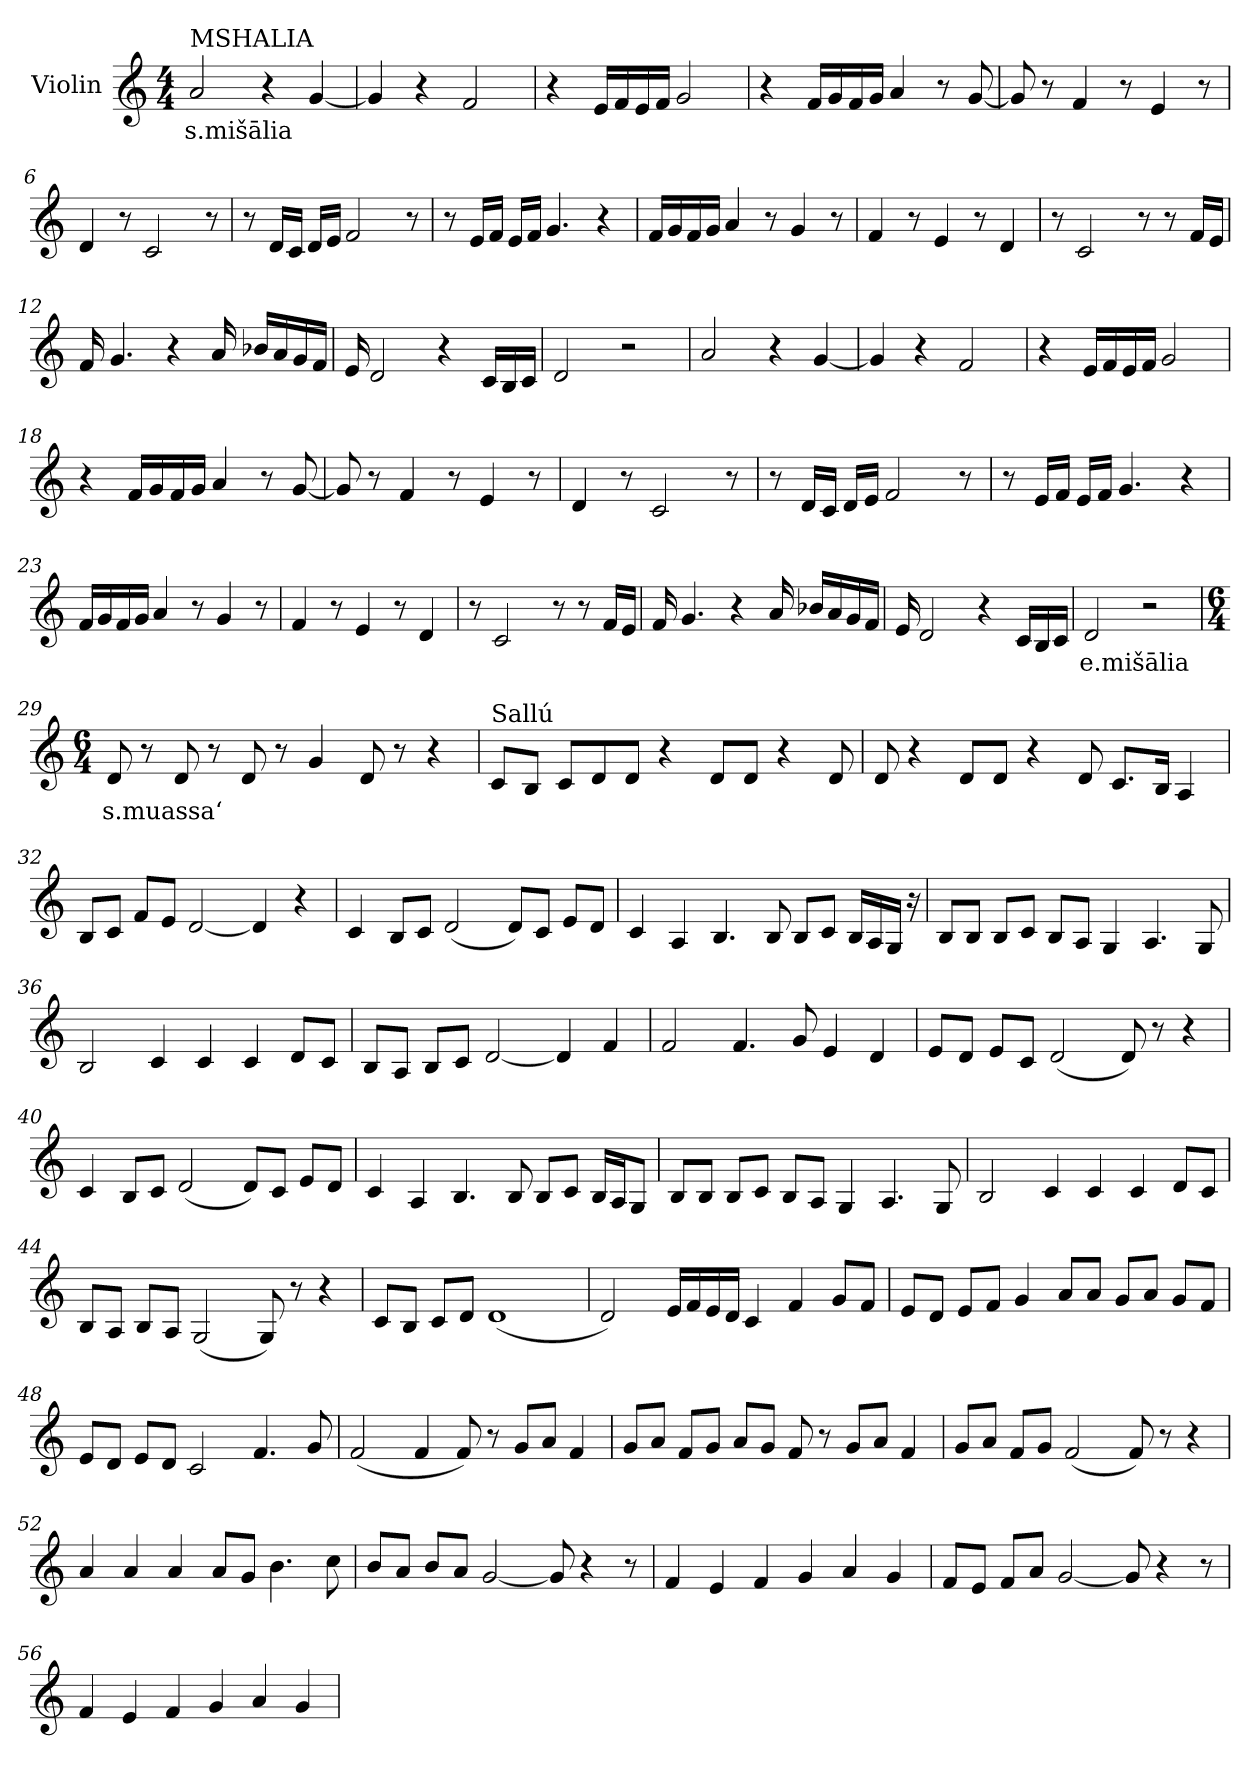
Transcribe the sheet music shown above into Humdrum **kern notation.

**kern	**text
*part1	*part1
*staff1	*staff1
*I"Violin	*
*clefG2	*
*k[]	*
*M4/4	*
*MM85	*
=1	=1
!LO:TX:a:t=MSHALIA	!
!	!LO:LY:b
2a/	s.mišālia
4r	.
[4g/	.
=2	=2
4g/]	.
4r	.
2f/	.
=3	=3
4r	.
16e/LL	.
16f/	.
16e/	.
16f/JJ	.
2g/	.
=4	=4
4r	.
16f/LL	.
16g/	.
16f/	.
16g/JJ	.
4a/	.
8r	.
[8g/	.
!!LO:LB:g=z
=5	=5
8g/]	.
8r	.
4f/	.
8r	.
4e/	.
8r	.
=6	=6
4d/	.
8r	.
2c/	.
8r	.
=7	=7
8r	.
16d/LL	.
16c/JJ	.
16d/LL	.
16e/JJ	.
2f/	.
8r	.
=8	=8
8r	.
16e/LL	.
16f/JJ	.
16e/LL	.
16f/JJ	.
4.g/	.
4r	.
=9	=9
16f/LL	.
16g/	.
16f/	.
16g/JJ	.
4a/	.
8r	.
4g/	.
8r	.
!!LO:LB:g=z
=10	=10
4f/	.
8r	.
4e/	.
8r	.
4d/	.
=11	=11
8r	.
2c/	.
8r	.
8r	.
16f/LL	.
16e/JJ	.
=12	=12
16f/	.
4.g/	.
4r	.
16a/	.
16b-X/LL	.
16a/	.
16g/	.
16f/JJ	.
=13	=13
16e/	.
2d/	.
4r	.
16c/LL	.
16B/	.
16c/JJ	.
=14	=14
2d/	.
2r	.
!!LO:LB:g=z
=15	=15
2a/	.
4r	.
[4g/	.
=16	=16
4g/]	.
4r	.
2f/	.
=17	=17
4r	.
16e/LL	.
16f/	.
16e/	.
16f/JJ	.
2g/	.
=18	=18
4r	.
16f/LL	.
16g/	.
16f/	.
16g/JJ	.
4a/	.
8r	.
[8g/	.
=19	=19
8g/]	.
8r	.
4f/	.
8r	.
4e/	.
8r	.
!!LO:LB:g=z
=20	=20
4d/	.
8r	.
2c/	.
8r	.
=21	=21
8r	.
16d/LL	.
16c/JJ	.
16d/LL	.
16e/JJ	.
2f/	.
8r	.
=22	=22
8r	.
16e/LL	.
16f/JJ	.
16e/LL	.
16f/JJ	.
4.g/	.
4r	.
=23	=23
16f/LL	.
16g/	.
16f/	.
16g/JJ	.
4a/	.
8r	.
4g/	.
8r	.
=24	=24
4f/	.
8r	.
4e/	.
8r	.
4d/	.
!!LO:LB:g=z
=25	=25
8r	.
2c/	.
8r	.
8r	.
16f/LL	.
16e/JJ	.
=26	=26
16f/	.
4.g/	.
4r	.
16a/	.
16b-X/LL	.
16a/	.
16g/	.
16f/JJ	.
=27	=27
16e/	.
2d/	.
4r	.
16c/LL	.
16B/	.
16c/JJ	.
=28	=28
!	!LO:LY:b
2d/	e.mišālia
2r	.
!!LO:LB:g=z
=29	=29
*M6/4	*
*MM90	*
!	!LO:LY:b
8d/	s.muassa‘
8r	.
8d/	.
8r	.
8d/	.
8r	.
4g/	.
8d/	.
8r	.
4r	.
=30	=30
!LO:TX:a:t=Sallú	!
8c/L	.
8B/J	.
8c/L	.
8d/	.
8d/J	.
4r	.
8d/L	.
8d/J	.
4r	.
8d/	.
=31	=31
8d/	.
4r	.
8d/L	.
8d/J	.
4r	.
8d/	.
8.c/L	.
16B/Jk	.
4A/	.
!!LO:PB:g=z
=32	=32
8B/L	.
8c/J	.
8f/L	.
8e/J	.
[2d/	.
4d/]	.
4r	.
!!LO:PB:g=z
=33	=33
4c/	.
8B/L	.
8c/J	.
(<2d/	.
8d/L)	.
8c/J	.
8e/L	.
8d/J	.
!!LO:LB:g=z
=34	=34
4c/	.
4A/	.
4.B/	.
8B/	.
8B/L	.
8c/J	.
16B/LL	.
16A/	.
16G/JJ	.
16r	.
!!LO:LB:g=z
=35	=35
8B/L	.
8B/J	.
8B/L	.
8c/J	.
8B/L	.
8A/J	.
4G/	.
4.A/	.
8G/	.
!!LO:LB:g=z
=36	=36
2B/	.
4c/	.
4c/	.
4c/	.
8d/L	.
8c/J	.
!!LO:LB:g=z
=37	=37
8B/L	.
8A/J	.
8B/L	.
8c/J	.
[2d/	.
4d/]	.
4f/	.
!!LO:LB:g=z
=38	=38
2f/	.
4.f/	.
8g/	.
4e/	.
4d/	.
!!LO:LB:g=z
=39	=39
8e/L	.
8d/J	.
8e/L	.
8c/J	.
(<2d/	.
8d/)	.
8r	.
4r	.
!!LO:LB:g=z
=40	=40
4c/	.
8B/L	.
8c/J	.
(<2d/	.
8d/L)	.
8c/J	.
8e/L	.
8d/J	.
!!LO:PB:g=z
=41	=41
4c/	.
4A/	.
4.B/	.
8B/	.
8B/L	.
8c/J	.
16B/LL	.
16A/J	.
8G/J	.
!!LO:LB:g=z
=42	=42
8B/L	.
8B/J	.
8B/L	.
8c/J	.
8B/L	.
8A/J	.
4G/	.
4.A/	.
8G/	.
!!LO:LB:g=z
=43	=43
2B/	.
4c/	.
4c/	.
4c/	.
8d/L	.
8c/J	.
!!LO:LB:g=z
=44	=44
8B/L	.
8A/J	.
8B/L	.
8A/J	.
(<2G/	.
8G/)	.
8r	.
4r	.
!!LO:LB:g=z
=45	=45
8c/L	.
8B/J	.
8c/L	.
8d/J	.
(<1d	.
!!LO:LB:g=z
=46	=46
2d/)	.
16e/LL	.
16f/	.
16e/	.
16d/JJ	.
4c/	.
4f/	.
8g/L	.
8f/J	.
!!LO:LB:g=z
=47	=47
8e/L	.
8d/J	.
8e/L	.
8f/J	.
4g/	.
8a/L	.
8a/J	.
8g/L	.
8a/J	.
8g/L	.
8f/J	.
!!LO:LB:g=z
=48	=48
8e/L	.
8d/J	.
8e/L	.
8d/J	.
2c/	.
4.f/	.
8g/	.
=49	=49
(<2f/	.
4f/	.
8f/)	.
8r	.
8g/L	.
8a/J	.
4f/	.
=50	=50
8g/L	.
8a/J	.
8f/L	.
8g/J	.
8a/L	.
8g/J	.
8f/	.
8r	.
8g/L	.
8a/J	.
4f/	.
!!LO:PB:g=z
=51	=51
8g/L	.
8a/J	.
8f/L	.
8g/J	.
(<2f/	.
8f/)	.
8r	.
4r	.
=52	=52
4a/	.
4a/	.
4a/	.
8a/L	.
8g/J	.
4.b\	.
8cc\	.
=53	=53
8b/L	.
8a/J	.
8b/L	.
8a/J	.
[2g/	.
8g/]	.
4r	.
8r	.
=54	=54
4f/	.
4e/	.
4f/	.
4g/	.
4a/	.
4g/	.
!!LO:LB:g=z
=55	=55
8f/L	.
8e/J	.
8f/L	.
8a/J	.
[2g/	.
8g/]	.
4r	.
8r	.
=56	=56
4f/	.
4e/	.
4f/	.
4g/	.
4a/	.
4g/	.
=	=
*-	*-
